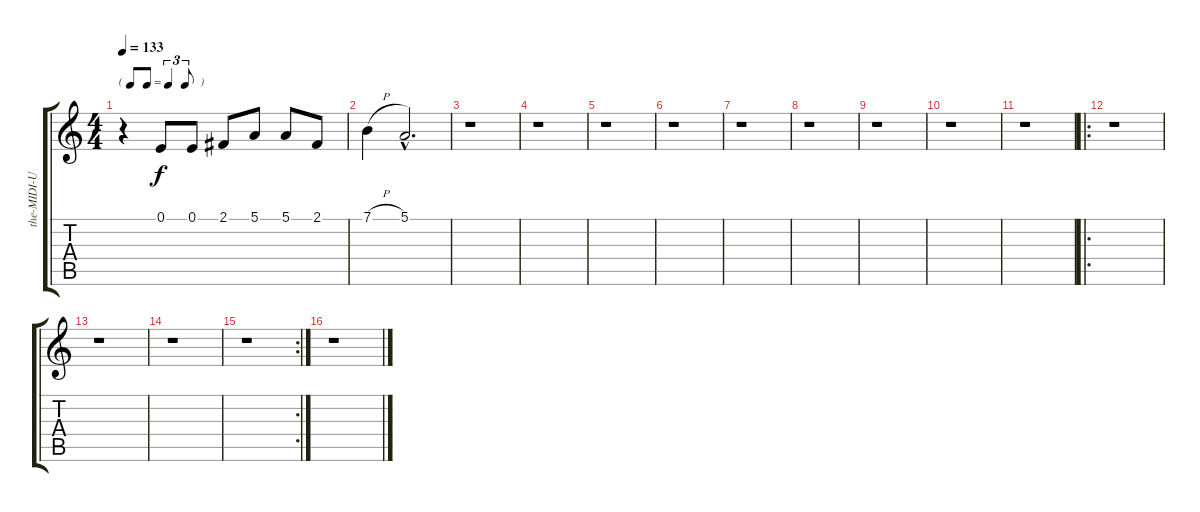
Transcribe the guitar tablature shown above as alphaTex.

\track ("the-MIDI-Universe@" "the-MIDI-U") {instrument tenorsax}
\staff {score tabs}
\tuning (E4 B3 G3 D3 A2 E2) {hide}
\ts (4 4)
\tf triplet8th
\tempo 133
\clef g2
\ks c
r.4{dy f} 0.1.8 0.1.8 2.1.8 5.1.8 5.1.8 2.1.8 |
7.1{h}.4 5.1{hac}.2{d} |
r.1 |
r.1 |
r.1 |
r.1 |
r.1 |
r.1 |
r.1 |
r.1 |
r.1 |
\ro
r.1 |
r.1 |
r.1 |
\rc 2
r.1 |
r.1
